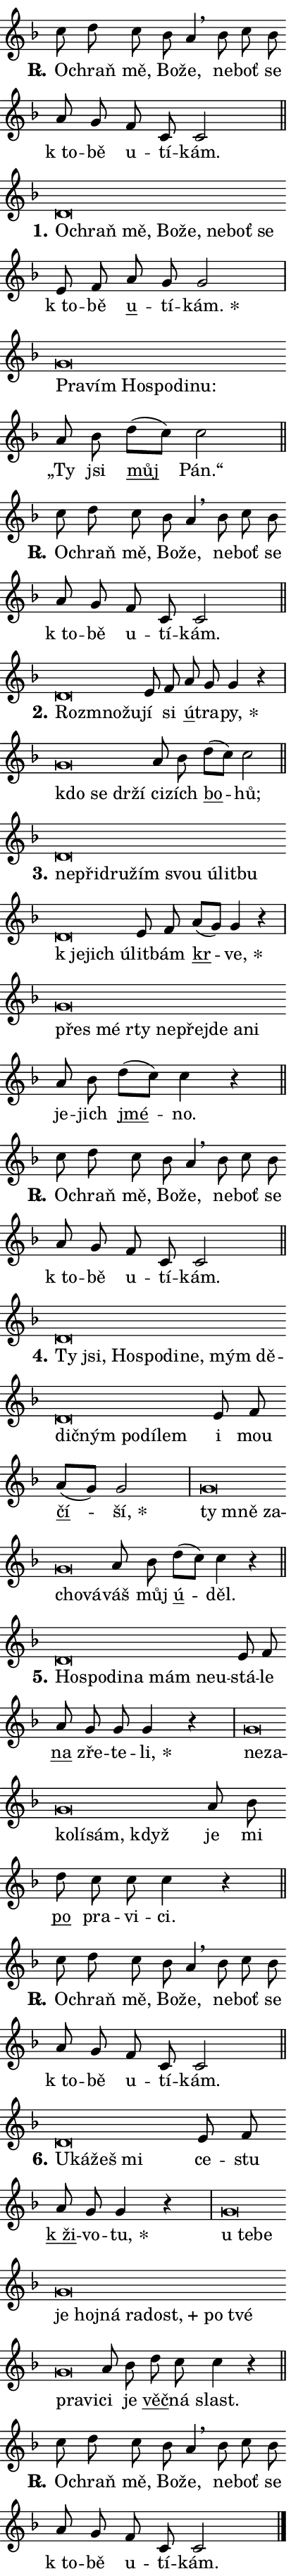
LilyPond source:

\version "2.24.0"
\header { tagline = "" }
\paper {
  indent = 0\cm
  top-margin = 0\cm
  right-margin = 0.13\cm % to fit lyric hyphens
  bottom-margin = 0\cm
  left-margin = 0\cm
  paper-width = 7\cm
  page-breaking = #ly:one-page-breaking
  system-system-spacing.basic-distance = #11
  score-system-spacing.basic-distance = #11
  ragged-last = ##f
}


%% Author: Thomas Morley
%% https://lists.gnu.org/archive/html/lilypond-user/2020-05/msg00002.html
#(define (line-position grob)
"Returns position of @var[grob} in current system:
   @code{'start}, if at first time-step
   @code{'end}, if at last time-step
   @code{'middle} otherwise
"
  (let* ((col (ly:item-get-column grob))
         (ln (ly:grob-object col 'left-neighbor))
         (rn (ly:grob-object col 'right-neighbor))
         (col-to-check-left (if (ly:grob? ln) ln col))
         (col-to-check-right (if (ly:grob? rn) rn col))
         (break-dir-left
           (and
             (ly:grob-property col-to-check-left 'non-musical #f)
             (ly:item-break-dir col-to-check-left)))
         (break-dir-right
           (and
             (ly:grob-property col-to-check-right 'non-musical #f)
             (ly:item-break-dir col-to-check-right))))
        (cond ((eqv? 1 break-dir-left) 'start)
              ((eqv? -1 break-dir-right) 'end)
              (else 'middle))))

#(define (tranparent-at-line-position vctor)
  (lambda (grob)
  "Relying on @code{line-position} select the relevant enry from @var{vctor}.
Used to determine transparency,"
    (case (line-position grob)
      ((end) (not (vector-ref vctor 0)))
      ((middle) (not (vector-ref vctor 1)))
      ((start) (not (vector-ref vctor 2))))))

noteHeadBreakVisibility =
#(define-music-function (break-visibility)(vector?)
"Makes @code{NoteHead}s transparent relying on @var{break-visibility}"
#{
  \override NoteHead.transparent =
    #(tranparent-at-line-position break-visibility)
#})

#(define delete-ledgers-for-transparent-note-heads
  (lambda (grob)
    "Reads whether a @code{NoteHead} is transparent.
If so this @code{NoteHead} is removed from @code{'note-heads} from
@var{grob}, which is supposed to be @code{LedgerLineSpanner}.
As a result ledgers are not printed for this @code{NoteHead}"
    (let* ((nhds-array (ly:grob-object grob 'note-heads))
           (nhds-list
             (if (ly:grob-array? nhds-array)
                 (ly:grob-array->list nhds-array)
                 '()))
           ;; Relies on the transparent-property being done before
           ;; Staff.LedgerLineSpanner.after-line-breaking is executed.
           ;; This is fragile ...
           (to-keep
             (remove
               (lambda (nhd)
                 (ly:grob-property nhd 'transparent #f))
               nhds-list)))
      ;; TODO find a better method to iterate over grob-arrays, similiar
      ;; to filter/remove etc for lists
      ;; For now rebuilt from scratch
      (set! (ly:grob-object grob 'note-heads)  '())
      (for-each
        (lambda (nhd)
          (ly:pointer-group-interface::add-grob grob 'note-heads nhd))
        to-keep))))

squashNotes = {
  \override NoteHead.X-extent = #'(-0.2 . 0.2)
  \override NoteHead.Y-extent = #'(-0.75 . 0)
  \override NoteHead.stencil =
    #(lambda (grob)
       (let ((pos (ly:grob-property grob 'staff-position)))
         (begin
           (if (< pos -7) (display "ERROR: Lower brevis then expected\n") (display ""))
           (if (<= pos -6) ly:text-interface::print ly:note-head::print))))
}
unSquashNotes = {
  \revert NoteHead.X-extent
  \revert NoteHead.Y-extent
  \revert NoteHead.stencil
}

hideNotes = \noteHeadBreakVisibility #begin-of-line-visible
unHideNotes = \noteHeadBreakVisibility #all-visible

% work-around for resetting accidentals
% https://lilypond.org/doc/v2.23/Documentation/notation/displaying-rhythms#unmetered-music
cadenzaMeasure = {
  \cadenzaOff
  \partial 1024 s1024
  \cadenzaOn
}

#(define-markup-command (accent layout props text) (markup?)
  "Underline accented syllable"
  (interpret-markup layout props
    #{\markup \override #'(offset . 4.3) \underline { #text }#}))

responsum = \markup \concat {
  "R" \hspace #-1.05 \path #0.1 #'((moveto 0 0.07) (lineto 0.9 0.8)) \hspace #0.05 "."
}

spaceSize = #0.6828661417322834 % exact space size for TeX Gyre Schola

\layout {
  \context {
    \Staff
    \remove "Time_signature_engraver"
    \override LedgerLineSpanner.after-line-breaking = #delete-ledgers-for-transparent-note-heads
  }
  \context {
    \Lyrics {
      \override LyricSpace.minimum-distance = \spaceSize
      \override LyricText.font-name = #"TeX Gyre Schola"
      \override LyricText.font-size = 1
      \override StanzaNumber.font-name = #"TeX Gyre Schola Bold"
      \override StanzaNumber.font-size = 1
    }
  }
  \context {
    \Score 
    \override NoteHead.text =
      #(lambda (grob) 
        (let ((pos (ly:grob-property grob 'staff-position)))
          #{\markup {
            \combine
              \halign #-0.55 \raise #(if (= pos -6) 0 0.5) \override #'(thickness . 2) \draw-line #'(3.2 . 0)
              \musicglyph "noteheads.sM1"
          }#}))
  }
}

% magnetic-lyrics.ily
%
%   written by
%     Jean Abou Samra <jean@abou-samra.fr>
%     Werner Lemberg <wl@gnu.org>
%
%   adapted by
%     Jiri Hon <jiri.hon@gmail.com>
%
% Version 2022-Apr-15

% https://www.mail-archive.com/lilypond-user@gnu.org/msg149350.html

#(define (Left_hyphen_pointer_engraver context)
   "Collect syllable-hyphen-syllable occurrences in lyrics and store
them in properties.  This engraver only looks to the left.  For
example, if the lyrics input is @code{foo -- bar}, it does the
following.

@itemize @bullet
@item
Set the @code{text} property of the @code{LyricHyphen} grob between
@q{foo} and @q{bar} to @code{foo}.

@item
Set the @code{left-hyphen} property of the @code{LyricText} grob with
text @q{foo} to the @code{LyricHyphen} grob between @q{foo} and
@q{bar}.
@end itemize

Use this auxiliary engraver in combination with the
@code{lyric-@/text::@/apply-@/magnetic-@/offset!} hook."
   (let ((hyphen #f)
         (text #f))
     (make-engraver
      (acknowledgers
       ((lyric-syllable-interface engraver grob source-engraver)
        (set! text grob)))
      (end-acknowledgers
       ((lyric-hyphen-interface engraver grob source-engraver)
        ;(when (not (grob::has-interface grob 'lyric-space-interface))
          (set! hyphen grob)));)
      ((stop-translation-timestep engraver)
       (when (and text hyphen)
         (ly:grob-set-object! text 'left-hyphen hyphen))
       (set! text #f)
       (set! hyphen #f)))))

#(define (lyric-text::apply-magnetic-offset! grob)
   "If the space between two syllables is less than the value in
property @code{LyricText@/.details@/.squash-threshold}, move the right
syllable to the left so that it gets concatenated with the left
syllable.

Use this function as a hook for
@code{LyricText@/.after-@/line-@/breaking} if the
@code{Left_@/hyphen_@/pointer_@/engraver} is active."
   (let ((hyphen (ly:grob-object grob 'left-hyphen #f)))
     (when hyphen
       (let ((left-text (ly:spanner-bound hyphen LEFT)))
         (when (grob::has-interface left-text 'lyric-syllable-interface)
           (let* ((common (ly:grob-common-refpoint grob left-text X))
                  (this-x-ext (ly:grob-extent grob common X))
                  (left-x-ext
                   (begin
                     ;; Trigger magnetism for left-text.
                     (ly:grob-property left-text 'after-line-breaking)
                     (ly:grob-extent left-text common X)))
                  ;; `delta` is the gap width between two syllables.
                  (delta (- (interval-start this-x-ext)
                            (interval-end left-x-ext)))
                  (details (ly:grob-property grob 'details))
                  (threshold (assoc-get 'squash-threshold details 0.2)))
             (when (< delta threshold)
               (let* (;; We have to manipulate the input text so that
                      ;; ligatures crossing syllable boundaries are not
                      ;; disabled.  For languages based on the Latin
                      ;; script this is essentially a beautification.
                      ;; However, for non-Western scripts it can be a
                      ;; necessity.
                      (lt (ly:grob-property left-text 'text))
                      (rt (ly:grob-property grob 'text))
                      (is-space (grob::has-interface hyphen 'lyric-space-interface))
                      (space (if is-space " " ""))
                      (extra-delta (if is-space spaceSize 0))
                      ;; Append new syllable.
                      (ltrt-space (if (and (string? lt) (string? rt))
                                (string-append lt space rt)
                                (make-concat-markup (list lt space rt))))
                      ;; Right-align `ltrt` to the right side.
                      (ltrt-space-markup (grob-interpret-markup
                               grob
                               (make-translate-markup
                                (cons (interval-length this-x-ext) 0)
                                (make-right-align-markup ltrt-space)))))
                 (begin
                   ;; Don't print `left-text`.
                   (ly:grob-set-property! left-text 'stencil #f)
                   ;; Set text and stencil (which holds all collected
                   ;; syllables so far) and shift it to the left.
                   (ly:grob-set-property! grob 'text ltrt-space)
                   (ly:grob-set-property! grob 'stencil ltrt-space-markup)
                   (ly:grob-translate-axis! grob (- (- delta extra-delta)) X))))))))))


#(define (lyric-hyphen::displace-bounds-first grob)
   ;; Make very sure this callback isn't triggered too early.
   (let ((left (ly:spanner-bound grob LEFT))
         (right (ly:spanner-bound grob RIGHT)))
     (ly:grob-property left 'after-line-breaking)
     (ly:grob-property right 'after-line-breaking)
     (ly:lyric-hyphen::print grob)))

squashThreshold = #0.4

\layout {
  \context {
    \Lyrics
    \consists #Left_hyphen_pointer_engraver
    \override LyricText.after-line-breaking =
      #lyric-text::apply-magnetic-offset!
    \override LyricHyphen.stencil = #lyric-hyphen::displace-bounds-first
    \override LyricText.details.squash-threshold = \squashThreshold
    \override LyricHyphen.minimum-distance = 0
    \override LyricHyphen.minimum-length = \squashThreshold
  }
}

squashText = \override LyricText.details.squash-threshold = 9999
unSquashText = \override LyricText.details.squash-threshold = \squashThreshold

leftText = \override LyricText.self-alignment-X = #LEFT
unLeftText = \revert LyricText.self-alignment-X

starOffset = #(lambda (grob) 
                (let ((x_offset (ly:self-alignment-interface::aligned-on-x-parent grob)))
                  (if (= x_offset 0) 0 (+ x_offset 1.2))))

star = #(define-music-function (syllable)(string?)
"Append star separator at the end of a syllable"
#{
  \once \override LyricText.X-offset = #starOffset
  \lyricmode { \markup {
    #syllable
    \override #'((font-name . "TeX Gyre Schola Bold")) \hspace #0.2 \lower #0.65 \larger "*"
  } }
#})

starAccent = #(define-music-function (syllable)(string?)
"Append star separator at the end of a syllable and make accent"
#{
  \once \override LyricText.X-offset = #starOffset
  \lyricmode { \markup {
    \accent #syllable
    \override #'((font-name . "TeX Gyre Schola Bold")) \hspace #0.2 \lower #0.65 \larger "*"
  } }
#})

breath = #(define-music-function (syllable)(string?)
"Append breathing indicator at the end of a syllable"
#{
  \lyricmode { \markup { #syllable "+" } }
#})

optionalBreath = #(define-music-function (syllable)(string?)
"Append optional breathing indicator at the end of a syllable"
#{
  \lyricmode { \markup { #syllable "(+)" } }
#})


\score {
    <<
        \new Voice = "melody" { \cadenzaOn \key f \major \relative { c''8 d c bes a4 \breathe \bar "" bes8 c bes \bar "" a g \bar "" f c c2 \cadenzaMeasure \bar "||" \break } }
        \new Lyrics \lyricsto "melody" { \lyricmode { \set stanza = \responsum
O -- chraň mě, Bo -- že, ne -- boť se "k to" -- bě u -- tí -- kám. } }
    >>
    \layout {}
}

\score {
    <<
        \new Voice = "melody" { \cadenzaOn \key f \major \relative { \squashNotes d'\breve*1/16 \hideNotes \breve*1/16 \bar "" \breve*1/16 \bar "" \breve*1/16 \bar "" \breve*1/16 \bar "" \breve*1/16 \bar "" \breve*1/16 \breve*1/16 \bar "" \unHideNotes \unSquashNotes e8 f \bar "" a g g2 \cadenzaMeasure \bar "|" \squashNotes g\breve*1/16 \hideNotes \breve*1/16 \bar "" \breve*1/16 \bar "" \breve*1/16 \bar "" \breve*1/16 \breve*1/16 \bar "" \unHideNotes \unSquashNotes a8 bes \bar "" d[( c)] c2 \cadenzaMeasure \bar "||" \break } }
        \new Lyrics \lyricsto "melody" { \lyricmode { \set stanza = "1."
\leftText O -- \squashText chraň mě, Bo -- že, ne -- boť se \unLeftText \unSquashText "k to" -- bě \markup \accent u -- tí -- \star kám. \leftText Pra -- \squashText vím Ho -- spo -- di -- nu: \unLeftText \unSquashText „Ty jsi \markup \accent můj Pán.“ } }
    >>
    \layout {}
}

\score {
    <<
        \new Voice = "melody" { \cadenzaOn \key f \major \relative { c''8 d c bes a4 \breathe \bar "" bes8 c bes \bar "" a g \bar "" f c c2 \cadenzaMeasure \bar "||" \break } }
        \new Lyrics \lyricsto "melody" { \lyricmode { \set stanza = \responsum
O -- chraň mě, Bo -- že, ne -- boť se "k to" -- bě u -- tí -- kám. } }
    >>
    \layout {}
}

\score {
    <<
        \new Voice = "melody" { \cadenzaOn \key f \major \relative { \squashNotes d'\breve*1/16 \hideNotes \breve*1/16 \breve*1/16 \bar "" \unHideNotes \unSquashNotes e8 f \bar "" a g g4 r \cadenzaMeasure \bar "|" \squashNotes g\breve*1/16 \hideNotes \breve*1/16 \bar "" \breve*1/16 \breve*1/16 \bar "" \unHideNotes \unSquashNotes a8 bes \bar "" d[( c)] c2 \cadenzaMeasure \bar "||" \break } }
        \new Lyrics \lyricsto "melody" { \lyricmode { \set stanza = "2."
\leftText Roz -- \squashText mno -- žu -- \unLeftText \unSquashText jí si \markup \accent ú -- tra -- \star py, \leftText kdo \squashText se dr -- ží \unLeftText \unSquashText ci -- zích \markup \accent bo -- hů; } }
    >>
    \layout {}
}

\score {
    <<
        \new Voice = "melody" { \cadenzaOn \key f \major \relative { \squashNotes d'\breve*1/16 \hideNotes \breve*1/16 \bar "" \breve*1/16 \bar "" \breve*1/16 \bar "" \breve*1/16 \bar "" \breve*1/16 \bar "" \breve*1/16 \bar "" \breve*1/16 \bar "" \breve*1/16 \bar "" \breve*1/16 \breve*1/16 \bar "" \unHideNotes \unSquashNotes e8 f \bar "" a[( g)] g4 r \cadenzaMeasure \bar "|" \squashNotes g\breve*1/16 \hideNotes \breve*1/16 \bar "" \breve*1/16 \bar "" \breve*1/16 \bar "" \breve*1/16 \bar "" \breve*1/16 \bar "" \breve*1/16 \breve*1/16 \bar "" \unHideNotes \unSquashNotes a8 bes \bar "" d[( c)] c4 r \cadenzaMeasure \bar "||" \break } }
        \new Lyrics \lyricsto "melody" { \lyricmode { \set stanza = "3."
\leftText ne -- \squashText při -- dru -- žím svou ú -- lit -- bu "k je" -- jich ú -- \unLeftText \unSquashText lit -- bám \markup \accent kr -- \star ve, \leftText přes \squashText mé rty ne -- přej -- de a -- ni \unLeftText \unSquashText je -- jich \markup \accent jmé -- no. } }
    >>
    \layout {}
}

\score {
    <<
        \new Voice = "melody" { \cadenzaOn \key f \major \relative { c''8 d c bes a4 \breathe \bar "" bes8 c bes \bar "" a g \bar "" f c c2 \cadenzaMeasure \bar "||" \break } }
        \new Lyrics \lyricsto "melody" { \lyricmode { \set stanza = \responsum
O -- chraň mě, Bo -- že, ne -- boť se "k to" -- bě u -- tí -- kám. } }
    >>
    \layout {}
}

\score {
    <<
        \new Voice = "melody" { \cadenzaOn \key f \major \relative { \squashNotes d'\breve*1/16 \hideNotes \breve*1/16 \bar "" \breve*1/16 \bar "" \breve*1/16 \bar "" \breve*1/16 \bar "" \breve*1/16 \bar "" \breve*1/16 \bar "" \breve*1/16 \bar "" \breve*1/16 \bar "" \breve*1/16 \bar "" \breve*1/16 \bar "" \breve*1/16 \breve*1/16 \bar "" \unHideNotes \unSquashNotes e8 f \bar "" a[( g)] g2 \cadenzaMeasure \bar "|" \squashNotes g\breve*1/16 \hideNotes \breve*1/16 \bar "" \breve*1/16 \bar "" \breve*1/16 \breve*1/16 \bar "" \unHideNotes \unSquashNotes a8 bes \bar "" d[( c)] c4 r \cadenzaMeasure \bar "||" \break } }
        \new Lyrics \lyricsto "melody" { \lyricmode { \set stanza = "4."
\leftText Ty \squashText jsi, Ho -- spo -- di -- ne, mým dě -- dič -- ným po -- dí -- lem \unLeftText \unSquashText i mou \markup \accent čí -- \star ší, \leftText ty \squashText mně za -- cho -- vá -- \unLeftText \unSquashText váš můj \markup \accent ú -- děl. } }
    >>
    \layout {}
}

\score {
    <<
        \new Voice = "melody" { \cadenzaOn \key f \major \relative { \squashNotes d'\breve*1/16 \hideNotes \breve*1/16 \bar "" \breve*1/16 \bar "" \breve*1/16 \bar "" \breve*1/16 \bar "" \breve*1/16 \breve*1/16 \bar "" \unHideNotes \unSquashNotes e8 f \bar "" a g g g4 r \cadenzaMeasure \bar "|" \squashNotes g\breve*1/16 \hideNotes \breve*1/16 \bar "" \breve*1/16 \bar "" \breve*1/16 \bar "" \breve*1/16 \breve*1/16 \bar "" \unHideNotes \unSquashNotes a8 bes \bar "" d c c c4 r \cadenzaMeasure \bar "||" \break } }
        \new Lyrics \lyricsto "melody" { \lyricmode { \set stanza = "5."
\leftText Ho -- \squashText spo -- di -- na mám ne -- u -- \unLeftText \unSquashText stá -- le \markup \accent na zře -- te -- \star li, \leftText ne -- \squashText za -- ko -- lí -- sám, když \unLeftText \unSquashText je mi \markup \accent po pra -- vi -- ci. } }
    >>
    \layout {}
}

\score {
    <<
        \new Voice = "melody" { \cadenzaOn \key f \major \relative { c''8 d c bes a4 \breathe \bar "" bes8 c bes \bar "" a g \bar "" f c c2 \cadenzaMeasure \bar "||" \break } }
        \new Lyrics \lyricsto "melody" { \lyricmode { \set stanza = \responsum
O -- chraň mě, Bo -- že, ne -- boť se "k to" -- bě u -- tí -- kám. } }
    >>
    \layout {}
}

\score {
    <<
        \new Voice = "melody" { \cadenzaOn \key f \major \relative { \squashNotes d'\breve*1/16 \hideNotes \breve*1/16 \bar "" \breve*1/16 \breve*1/16 \bar "" \unHideNotes \unSquashNotes e8 f \bar "" a g g4 r \cadenzaMeasure \bar "|" \squashNotes g\breve*1/16 \hideNotes \breve*1/16 \bar "" \breve*1/16 \bar "" \breve*1/16 \bar "" \breve*1/16 \bar "" \breve*1/16 \bar "" \breve*1/16 \bar "" \breve*1/16 \bar "" \breve*1/16 \bar "" \breve*1/16 \bar "" \breve*1/16 \breve*1/16 \bar "" \unHideNotes \unSquashNotes a8 bes \bar "" d c c4 r \cadenzaMeasure \bar "||" \break } }
        \new Lyrics \lyricsto "melody" { \lyricmode { \set stanza = "6."
\leftText U -- \squashText ká -- žeš mi \unLeftText \unSquashText ce -- stu \markup \accent "k ži" -- vo -- \star tu, \leftText u \squashText te -- be je hoj -- ná ra -- \breath "dost," po tvé pra -- vi -- \unLeftText \unSquashText ci je \markup \accent věč -- ná slast. } }
    >>
    \layout {}
}

\score {
    <<
        \new Voice = "melody" { \cadenzaOn \key f \major \relative { c''8 d c bes a4 \breathe \bar "" bes8 c bes \bar "" a g \bar "" f c c2 \cadenzaMeasure \bar "||" \break } \bar "|." }
        \new Lyrics \lyricsto "melody" { \lyricmode { \set stanza = \responsum
O -- chraň mě, Bo -- že, ne -- boť se "k to" -- bě u -- tí -- kám. } }
    >>
    \layout {}
}
